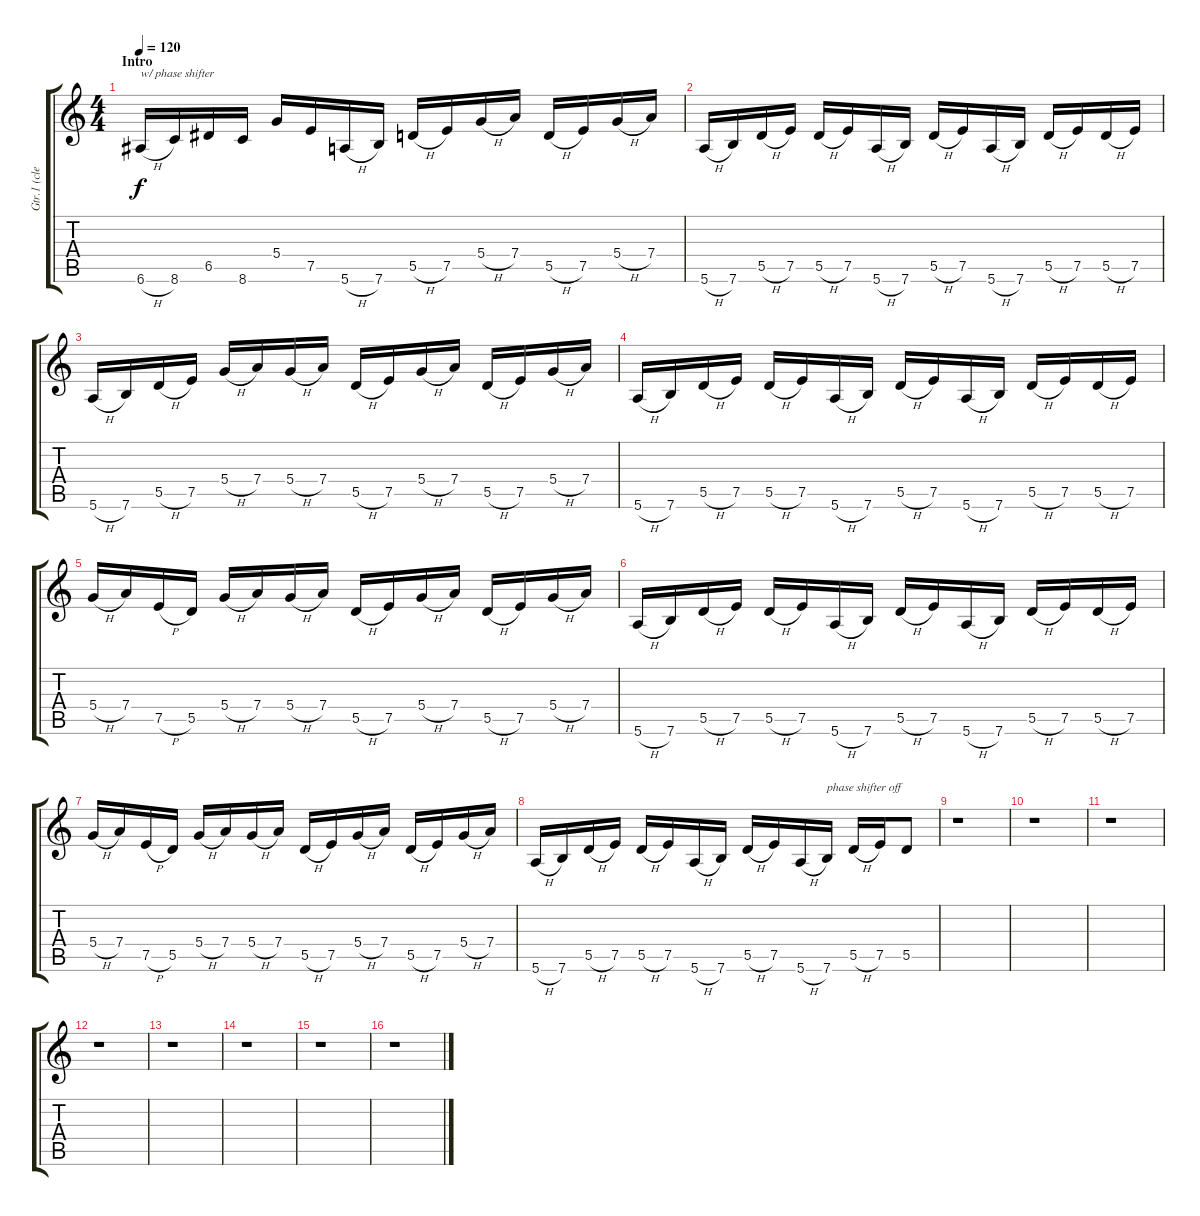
\track ("Gtr.1 (clean)" "Gtr.1 (cle") {instrument electricguitarclean}
\staff {score tabs}
\tuning (E4 B3 G3 D3 A2 E2) {hide}
\ts (4 4)
\section ("" "Intro")
\tempo 120
\clef g2
\ks c
6.6{h}.16{txt "w/ phase shifter" dy f instrument electricguitarclean} 8.6.16 6.5.16 8.6.16 5.4.16 7.5.16 5.6{h}.16 7.6.16 5.5{h}.16 7.5.16 5.4{h}.16 7.4.16 5.5{h}.16 7.5.16 5.4{h}.16 7.4.16 |
5.6{h}.16 7.6.16 5.5{h}.16 7.5.16 5.5{h}.16 7.5.16 5.6{h}.16 7.6.16 5.5{h}.16 7.5.16 5.6{h}.16 7.6.16 5.5{h}.16 7.5.16 5.5{h}.16 7.5.16 |
5.6{h}.16 7.6.16 5.5{h}.16 7.5.16 5.4{h}.16 7.4.16 5.4{h}.16 7.4.16 5.5{h}.16 7.5.16 5.4{h}.16 7.4.16 5.5{h}.16 7.5.16 5.4{h}.16 7.4.16 |
5.6{h}.16 7.6.16 5.5{h}.16 7.5.16 5.5{h}.16 7.5.16 5.6{h}.16 7.6.16 5.5{h}.16 7.5.16 5.6{h}.16 7.6.16 5.5{h}.16 7.5.16 5.5{h}.16 7.5.16 |
5.4{h}.16 7.4.16 7.5{h}.16 5.5.16 5.4{h}.16 7.4.16 5.4{h}.16 7.4.16 5.5{h}.16 7.5.16 5.4{h}.16 7.4.16 5.5{h}.16 7.5.16 5.4{h}.16 7.4.16 |
5.6{h}.16 7.6.16 5.5{h}.16 7.5.16 5.5{h}.16 7.5.16 5.6{h}.16 7.6.16 5.5{h}.16 7.5.16 5.6{h}.16 7.6.16 5.5{h}.16 7.5.16 5.5{h}.16 7.5.16 |
5.4{h}.16 7.4.16 7.5{h}.16 5.5.16 5.4{h}.16 7.4.16 5.4{h}.16 7.4.16 5.5{h}.16 7.5.16 5.4{h}.16 7.4.16 5.5{h}.16 7.5.16 5.4{h}.16 7.4.16 |
5.6{h}.16 7.6.16 5.5{h}.16 7.5.16 5.5{h}.16 7.5.16 5.6{h}.16 7.6.16 5.5{h}.16 7.5.16 5.6{h}.16 7.6.16{txt "phase shifter off"} 5.5{h}.16 7.5.16 5.5.8 |
r.1 |
r.1 |
r.1 |
r.1 |
r.1 |
r.1 |
r.1 |
r.1
